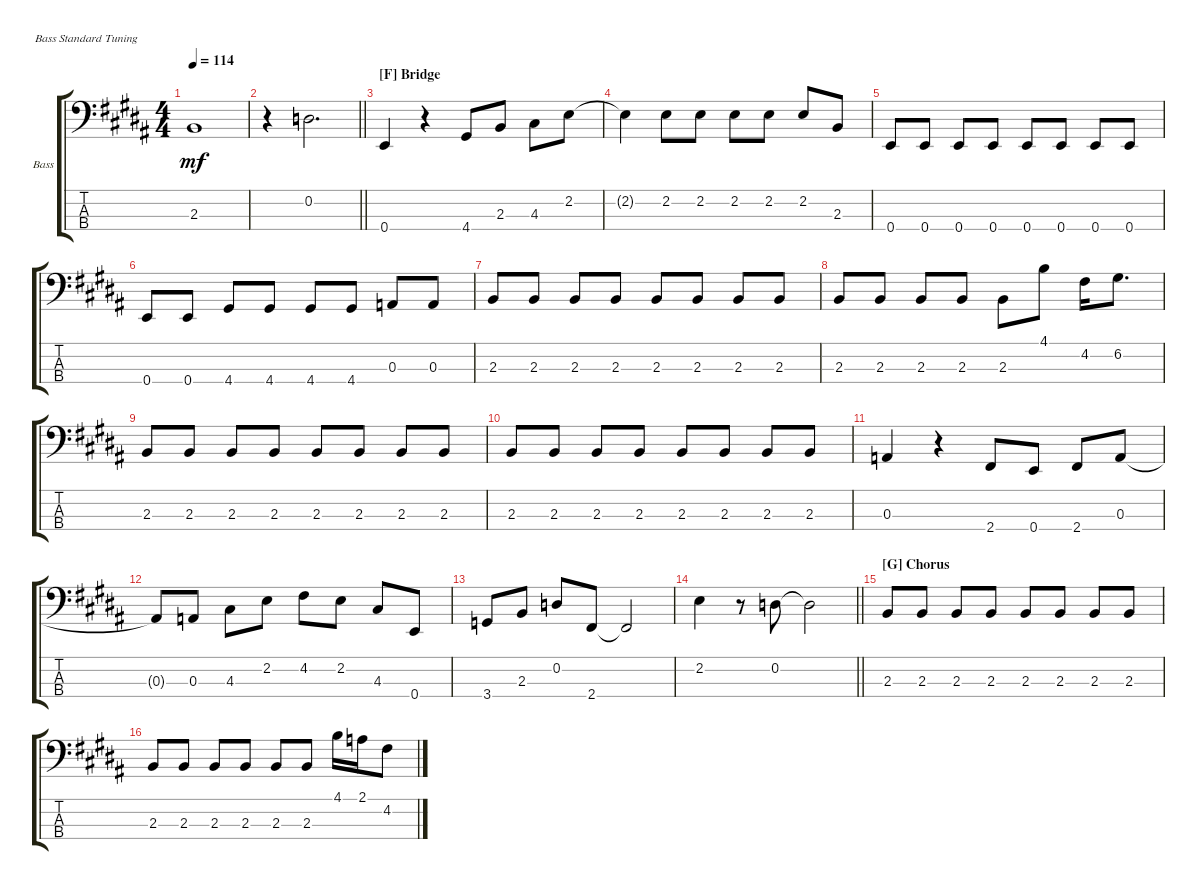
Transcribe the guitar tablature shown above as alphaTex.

\defaultSystemsLayout 4
\bracketExtendMode groupsimilarinstruments
\firstSystemTrackNameOrientation horizontal
\otherSystemsTrackNameOrientation horizontal
\track ("Glenn Hughes" "Bass") {instrument electricbassfinger}
\staff {score tabs}
\tuning (G2 D2 A1 E1)
\ts (4 4)
\tempo 114
\clef f4
\ks b
2.3.1{dy mf} |
\barLineRight lightlight
r.4 0.2.2{d} |
\section ("F" "Bridge")
0.4.4 r.4 4.4.8 2.3.8 4.3.8 2.2.8 |
2.2{t}.4 2.2.8 2.2.8 2.2.8 2.2.8 2.2.8 2.3.8 |
0.4.8 0.4.8 0.4.8 0.4.8 0.4.8 0.4.8 0.4.8 0.4.8 |
0.4.8 0.4.8 4.4.8 4.4.8 4.4.8 4.4.8 0.3.8 0.3.8 |
2.3.8 2.3.8 2.3.8 2.3.8 2.3.8 2.3.8 2.3.8 2.3.8 |
2.3.8 2.3.8 2.3.8 2.3.8 2.3.8 4.1.8 4.2.16 6.2.8{d} |
2.3.8 2.3.8 2.3.8 2.3.8 2.3.8 2.3.8 2.3.8 2.3.8 |
2.3.8 2.3.8 2.3.8 2.3.8 2.3.8 2.3.8 2.3.8 2.3.8 |
0.3.4 r.4 2.4.8 0.4.8 2.4.8 0.3.8 |
0.3{t}.8 0.3.8 4.3.8 2.2.8 4.2.8 2.2.8 4.3.8 0.4.8 |
3.4.8 2.3.8 0.2.8 2.4.8 2.4{t}.2 |
\barLineRight lightlight
2.2.4 r.8 0.2.8 0.2{t}.2 |
\section ("G" "Chorus")
2.3.8 2.3.8 2.3.8 2.3.8 2.3.8 2.3.8 2.3.8 2.3.8 |
2.3.8 2.3.8 2.3.8 2.3.8 2.3.8 2.3.8 4.1.16 2.1.16 4.2.8
